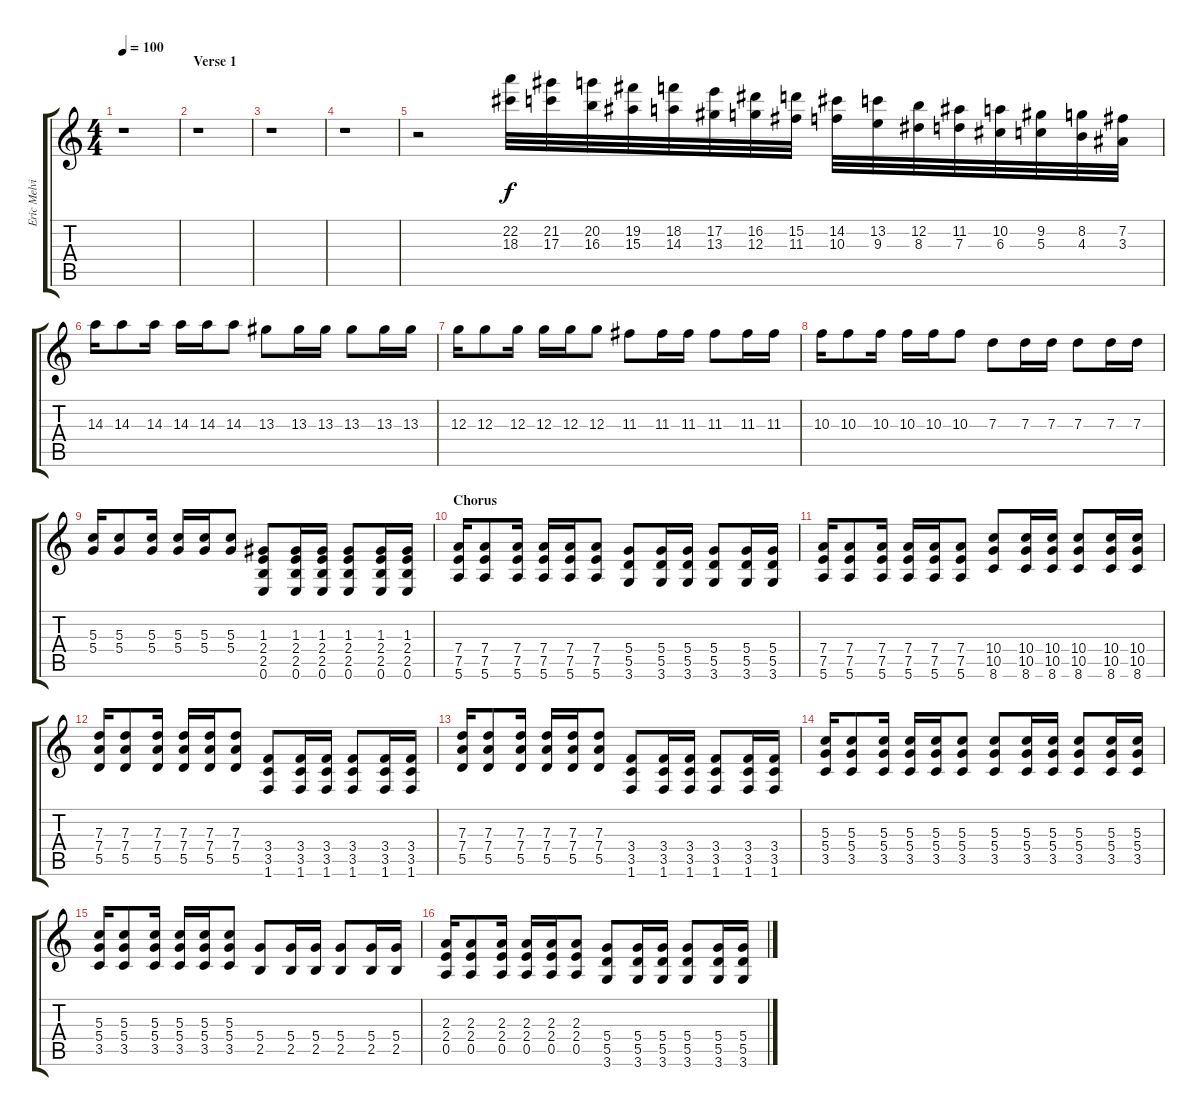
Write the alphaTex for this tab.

\track ("Eric Melvin" "Eric Melvi") {instrument overdrivenguitar}
\staff {score tabs}
\tuning (E4 B3 G3 D3 A2 E2) {hide}
\ts (4 4)
\tempo 100
\clef g2
\ks c
r.1{dy f instrument overdrivenguitar} |
\section ("" "Verse 1")
r.1 |
r.1 |
r.1 |
r.2 (22.2 18.3).32 (21.2 17.3).32 (20.2 16.3).32 (19.2 15.3).32 (18.2 14.3).32 (17.2 13.3).32 (16.2 12.3).32 (15.2 11.3).32 (14.2 10.3).32 (13.2 9.3).32 (12.2 8.3).32 (11.2 7.3).32 (10.2 6.3).32 (9.2 5.3).32 (8.2 4.3).32 (7.2 3.3).32 |
14.3.16 14.3.8 14.3.16 14.3.16 14.3.16 14.3.8 13.3.8 13.3.16 13.3.16 13.3.8 13.3.16 13.3.16 |
12.3.16 12.3.8 12.3.16 12.3.16 12.3.16 12.3.8 11.3.8 11.3.16 11.3.16 11.3.8 11.3.16 11.3.16 |
10.3.16 10.3.8 10.3.16 10.3.16 10.3.16 10.3.8 7.3.8 7.3.16 7.3.16 7.3.8 7.3.16 7.3.16 |
(5.3 5.4).16 (5.3 5.4).8 (5.3 5.4).16 (5.3 5.4).16 (5.3 5.4).16 (5.3 5.4).8 (1.3 2.4 2.5 0.6).8 (1.3 2.4 2.5 0.6).16 (1.3 2.4 2.5 0.6).16 (1.3 2.4 2.5 0.6).8 (1.3 2.4 2.5 0.6).16 (1.3 2.4 2.5 0.6).16 |
\section ("" "Chorus")
(7.4 7.5 5.6).16 (7.4 7.5 5.6).8 (7.4 7.5 5.6).16 (7.4 7.5 5.6).16 (7.4 7.5 5.6).16 (7.4 7.5 5.6).8 (5.4 5.5 3.6).8 (5.4 5.5 3.6).16 (5.4 5.5 3.6).16 (5.4 5.5 3.6).8 (5.4 5.5 3.6).16 (5.4 5.5 3.6).16 |
(7.4 7.5 5.6).16 (7.4 7.5 5.6).8 (7.4 7.5 5.6).16 (7.4 7.5 5.6).16 (7.4 7.5 5.6).16 (7.4 7.5 5.6).8 (10.4 10.5 8.6).8 (10.4 10.5 8.6).16 (10.4 10.5 8.6).16 (10.4 10.5 8.6).8 (10.4 10.5 8.6).16 (10.4 10.5 8.6).16 |
(7.3 7.4 5.5).16 (7.3 7.4 5.5).8 (7.3 7.4 5.5).16 (7.3 7.4 5.5).16 (7.3 7.4 5.5).16 (7.3 7.4 5.5).8 (3.4 3.5 1.6).8 (3.4 3.5 1.6).16 (3.4 3.5 1.6).16 (3.4 3.5 1.6).8 (3.4 3.5 1.6).16 (3.4 3.5 1.6).16 |
(7.3 7.4 5.5).16 (7.3 7.4 5.5).8 (7.3 7.4 5.5).16 (7.3 7.4 5.5).16 (7.3 7.4 5.5).16 (7.3 7.4 5.5).8 (3.4 3.5 1.6).8 (3.4 3.5 1.6).16 (3.4 3.5 1.6).16 (3.4 3.5 1.6).8 (3.4 3.5 1.6).16 (3.4 3.5 1.6).16 |
(5.3 5.4 3.5).16 (5.3 5.4 3.5).8 (5.3 5.4 3.5).16 (5.3 5.4 3.5).16 (5.3 5.4 3.5).16 (5.3 5.4 3.5).8 (5.3 5.4 3.5).8 (5.3 5.4 3.5).16 (5.3 5.4 3.5).16 (5.3 5.4 3.5).8 (5.3 5.4 3.5).16 (5.3 5.4 3.5).16 |
(5.3 5.4 3.5).16 (5.3 5.4 3.5).8 (5.3 5.4 3.5).16 (5.3 5.4 3.5).16 (5.3 5.4 3.5).16 (5.3 5.4 3.5).8 (5.4 2.5).8 (5.4 2.5).16 (5.4 2.5).16 (5.4 2.5).8 (5.4 2.5).16 (5.4 2.5).16 |
(2.3 2.4 0.5).16 (2.3 2.4 0.5).8 (2.3 2.4 0.5).16 (2.3 2.4 0.5).16 (2.3 2.4 0.5).16 (2.3 2.4 0.5).8 (5.4 5.5 3.6).8 (5.4 5.5 3.6).16 (5.4 5.5 3.6).16 (5.4 5.5 3.6).8 (5.4 5.5 3.6).16 (5.4 5.5 3.6).16
